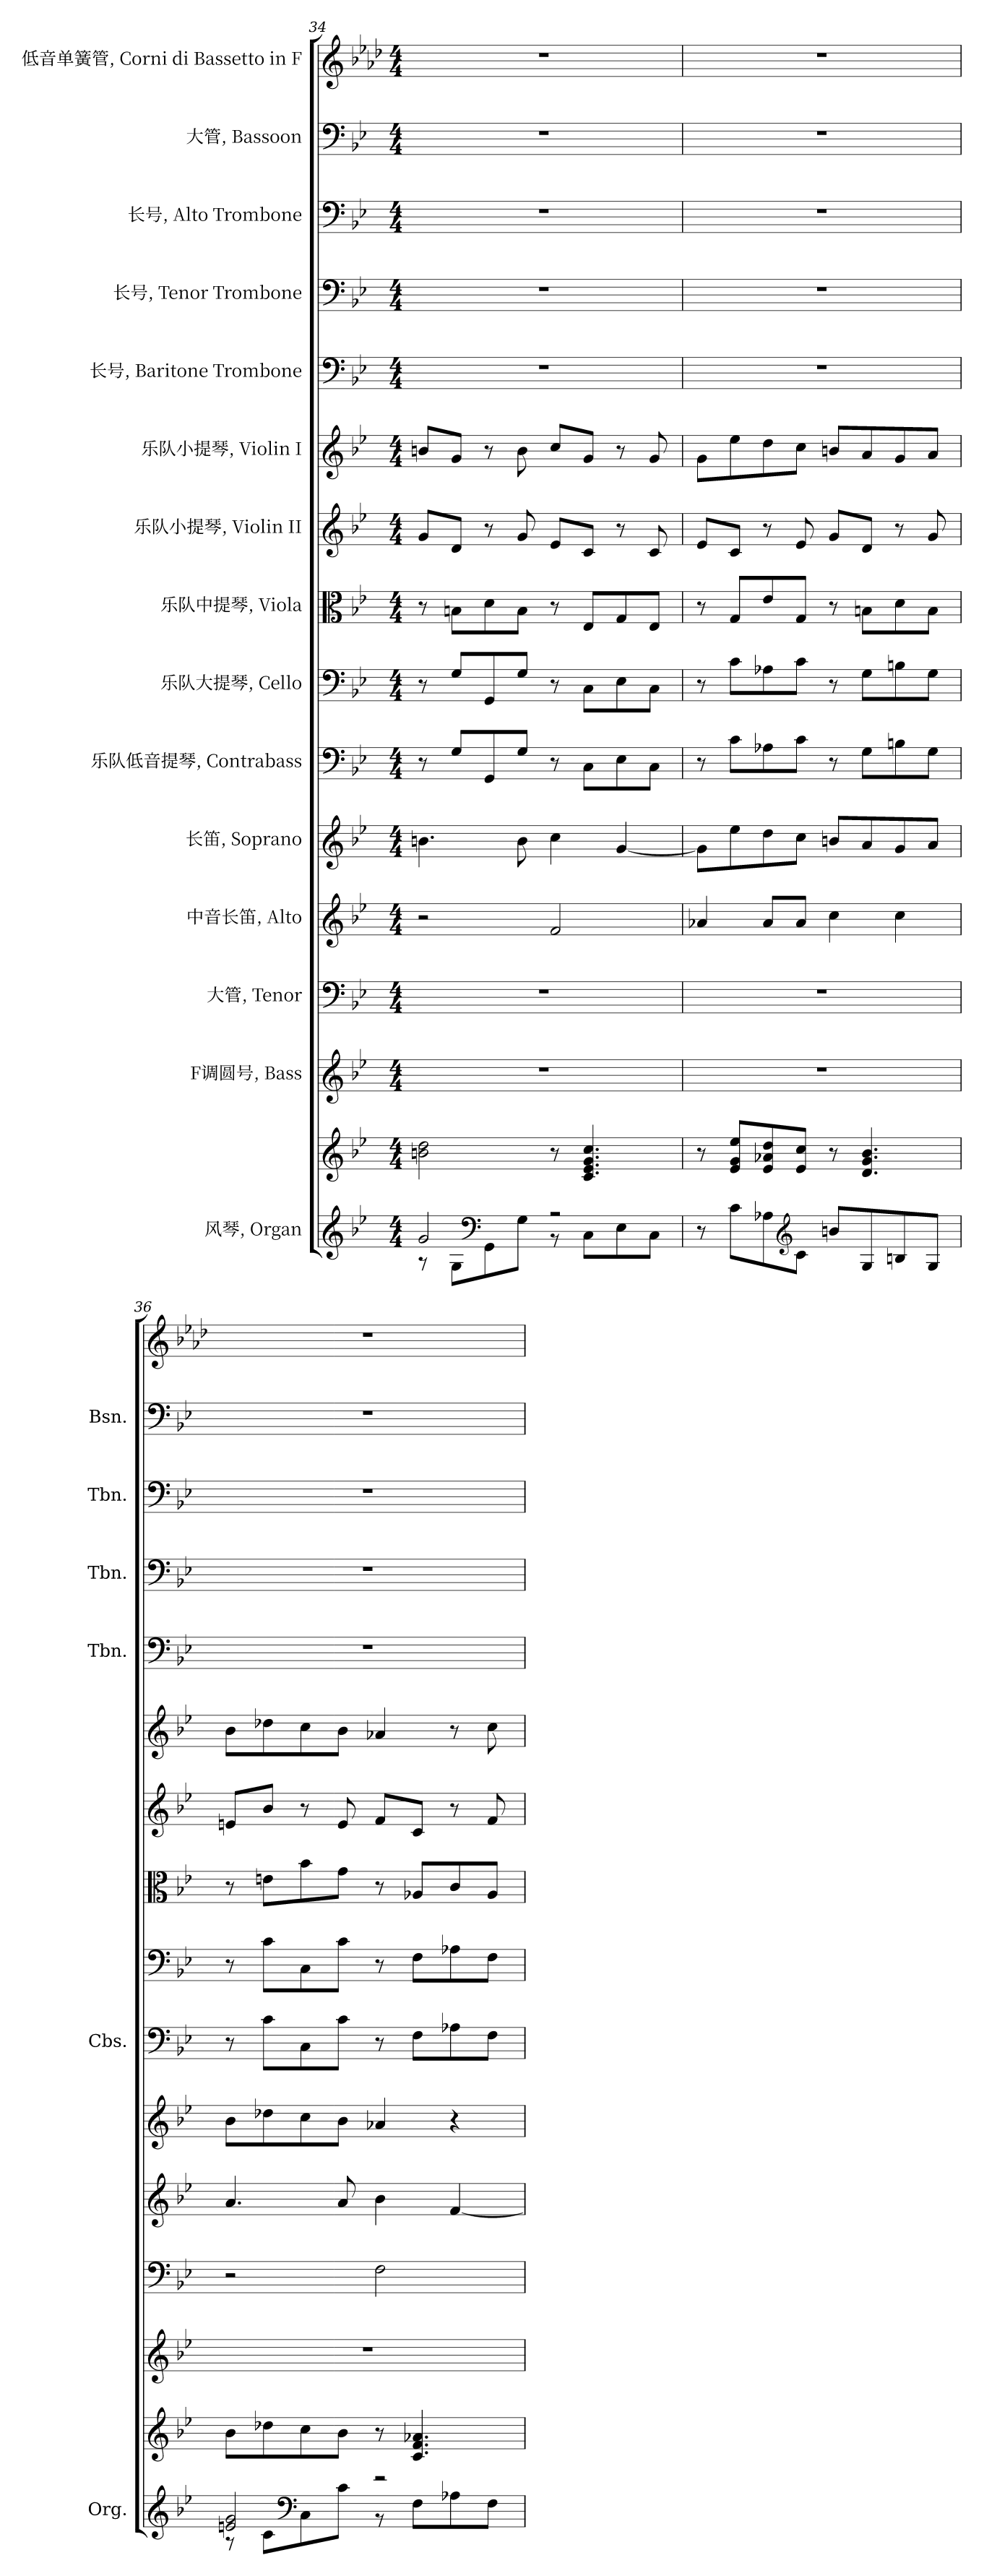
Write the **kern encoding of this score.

**kern	**kern	**kern	**kern	**kern	**kern	**kern	**kern	**kern	**kern	**kern	**kern	**kern	**kern	**kern	**kern
*part15	*part15	*part14	*part13	*part12	*part11	*part10	*part9	*part8	*part7	*part6	*part5	*part4	*part3	*part2	*part1
*staff16	*staff15	*staff14	*staff13	*staff12	*staff11	*staff10	*staff9	*staff8	*staff7	*staff6	*staff5	*staff4	*staff3	*staff2	*staff1
*I"风琴, Organ	*	*I"F调圆号, Bass	*I"大管, Tenor	*I"中音长笛, Alto	*I"长笛, Soprano	*I"乐队低音提琴, Contrabass	*I"乐队大提琴, Cello	*I"乐队中提琴, Viola	*I"乐队小提琴, Violin II	*I"乐队小提琴, Violin I	*I"长号, Baritone Trombone	*I"长号, Tenor Trombone	*I"长号, Alto Trombone	*I"大管, Bassoon	*I"低音单簧管, Corni di Bassetto in F
*I'Org.	*	*	*	*	*	*I'Cbs.	*	*	*	*	*I'Tbn.	*I'Tbn.	*I'Tbn.	*I'Bsn.	*
!!LO:PB:g=z
*clefG2	*clefG2	*clefG2	*clefF4	*clefG2	*clefG2	*clefF4	*clefF4	*clefC3	*clefG2	*clefG2	*clefF4	*clefF4	*clefF4	*clefF4	*clefG2
*	*	*ITrd4c7	*	*ITrd3c5	*	*ITrd7c12	*	*	*	*	*	*	*	*	*ITrd8c14
*k[b-e-]	*k[b-e-]	*k[b-e-a-]	*k[b-e-]	*k[b-]	*k[b-e-]	*k[b-e-]	*k[b-e-]	*k[b-e-]	*k[b-e-]	*k[b-e-]	*k[b-e-]	*k[b-e-]	*k[b-e-]	*k[b-e-]	*k[b-e-a-d-]
*M4/4	*M4/4	*M4/4	*M4/4	*M4/4	*M4/4	*M4/4	*M4/4	*M4/4	*M4/4	*M4/4	*M4/4	*M4/4	*M4/4	*M4/4	*M4/4
=34	=34	=34	=34	=34	=34	=34	=34	=34	=34	=34	=34	=34	=34	=34	=34
*^	*	*	*	*	*	*	*	*	*	*	*	*	*	*	*
2g/	8r	2bn\ 2dd\	1r	1r	2r	4.bn\	8r	8r	8r	8g/L	8bn/L	1r	1r	1r	1r	1r
.	8G\L	.	.	.	.	.	8GG/L	8G/L	8Bn\L	8d/J	8g/J	.	.	.	.	.
*clefF4	*	*	*	*	*	*	*	*	*	*	*	*	*	*	*	*
.	8GG\	.	.	.	.	.	8GGG/	8GG/	8d\	8r	8r	.	.	.	.	.
.	8G\J	.	.	.	.	8b\	8GG/J	8G/J	8B\J	8g/	8b\	.	.	.	.	.
2r	8r	8r	.	.	2c/	4cc\	8r	8r	8r	8e-/L	8cc/L	.	.	.	.	.
.	8C\L	4.c/ 4.e-/ 4.g/ 4.cc/	.	.	.	.	8CC\L	8C\L	8E-/L	8c/J	8g/J	.	.	.	.	.
.	8E-\	.	.	.	.	[4g/	8EE-\	8E-\	8G/	8r	8r	.	.	.	.	.
.	8C\J	.	.	.	.	.	8CC\J	8C\J	8E-/J	8c/	8g/	.	.	.	.	.
*v	*v	*	*	*	*	*	*	*	*	*	*	*	*	*	*	*
=35	=35	=35	=35	=35	=35	=35	=35	=35	=35	=35	=35	=35	=35	=35	=35
8r	8r	1r	1r	4e-X/	8g\L]	8r	8r	8r	8e-/L	8g\L	1r	1r	1r	1r	1r
8c\L	8e-/ 8g/ 8ee-/L	.	.	.	8ee-\	8C\L	8c\L	8G/L	8c/J	8ee-\	.	.	.	.	.
8A-X\	8e-/ 8a-X/ 8dd/	.	.	8e-/L	8dd\	8AA-X\	8A-X\	8e-/	8r	8dd\	.	.	.	.	.
*clefG2	*	*	*	*	*	*	*	*	*	*	*	*	*	*	*
8c\J	8e-/ 8cc/J	.	.	8e-/J	8cc\J	8C\J	8c\J	8G/J	8e-/	8cc\J	.	.	.	.	.
8bn/L	8r	.	.	4g\	8bn/L	8r	8r	8r	8g/L	8bn/L	.	.	.	.	.
8G/	4.d/ 4.g/ 4.b-/	.	.	.	8a/	8GG\L	8G\L	8Bn\L	8d/J	8a/	.	.	.	.	.
8Bn/	.	.	.	4g\	8g/	8BBn\	8Bn\	8d\	8r	8g/	.	.	.	.	.
8G/J	.	.	.	.	8a/J	8GG\J	8G\J	8B\J	8g/	8a/J	.	.	.	.	.
=36	=36	=36	=36	=36	=36	=36	=36	=36	=36	=36	=36	=36	=36	=36	=36
*^	*	*	*	*	*	*	*	*	*	*	*	*	*	*	*
2en/ 2g/	8r	8b-\L	1r	2r	4.e/	8b-\L	8r	8r	8r	8en/L	8b-\L	1r	1r	1r	1r	1r
.	8c\L	8dd-X\	.	.	.	8dd-X\	8C\L	8c\L	8en\L	8b-/J	8dd-X\	.	.	.	.	.
*clefF4	*	*	*	*	*	*	*	*	*	*	*	*	*	*	*	*
.	8C\	8cc\	.	.	.	8cc\	8CC\	8C\	8b-\	8r	8cc\	.	.	.	.	.
.	8c\J	8b-\J	.	.	8e/	8b-\J	8C\J	8c\J	8g\J	8e/	8b-\J	.	.	.	.	.
2r	8r	8r	.	2F\	4f\	4a-X/	8r	8r	8r	8f/L	4a-X/	.	.	.	.	.
.	8F\L	4.c/ 4.f/ 4.a-X/	.	.	.	.	8FF\L	8F\L	8A-X/L	8c/J	.	.	.	.	.	.
.	8A-X\	.	.	.	[4c/	4r	8AA-X\	8A-X\	8c/	8r	8r	.	.	.	.	.
.	8F\J	.	.	.	.	.	8FF\J	8F\J	8A-/J	8f/	8cc\	.	.	.	.	.
*v	*v	*	*	*	*	*	*	*	*	*	*	*	*	*	*	*
=	=	=	=	=	=	=	=	=	=	=	=	=	=	=	=
*-	*-	*-	*-	*-	*-	*-	*-	*-	*-	*-	*-	*-	*-	*-	*-
